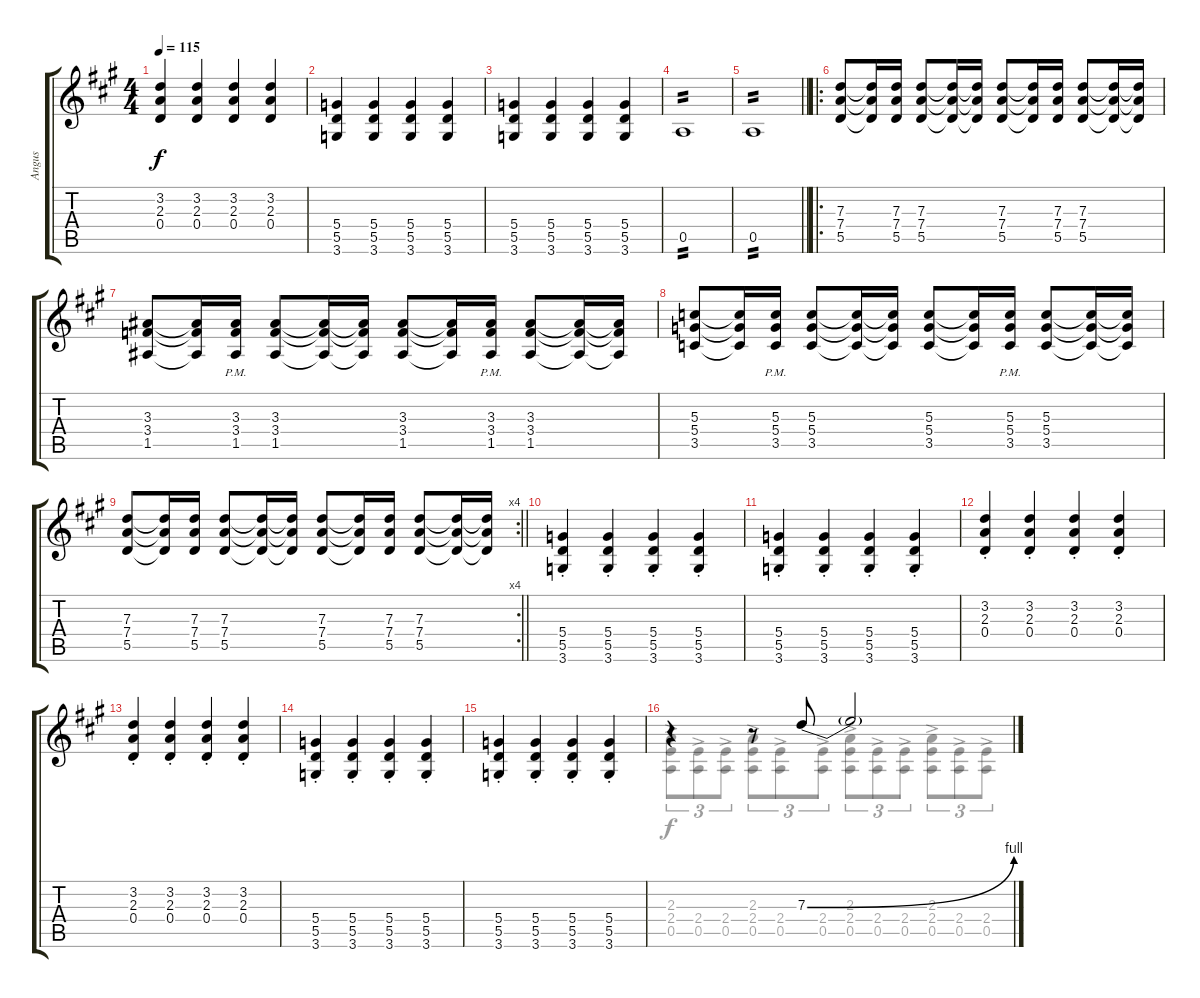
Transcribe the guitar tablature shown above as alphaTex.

\track ("Angus" "Angus") {instrument overdrivenguitar}
\staff {score tabs}
\tuning (E4 B3 G3 D3 A2 E2) {hide}
\voice
\ts (4 4)
\tempo 115
\clef g2
\ks a
(3.2 2.3 0.4).4{dy f} (3.2 2.3 0.4).4 (3.2 2.3 0.4).4 (3.2 2.3 0.4).4 |
(5.4 5.5 3.6).4 (5.4 5.5 3.6).4 (5.4 5.5 3.6).4 (5.4 5.5 3.6).4 |
(5.4 5.5 3.6).4 (5.4 5.5 3.6).4 (5.4 5.5 3.6).4 (5.4 5.5 3.6).4 |
0.5.1{tp 2} |
\barLineRight lightlight
0.5.1{tp 2} |
\ro
(7.3 7.4 5.5).8 (7.3{t} 7.4{t} 5.5{t}).16 (7.3 7.4 5.5).16 (7.3 7.4 5.5).8 (7.3{t} 7.4{t} 5.5{t}).16 (7.3{t} 7.4{t} 5.5{t}).16 (7.3 7.4 5.5).8 (7.3{t} 7.4{t} 5.5{t}).16 (7.3 7.4 5.5).16 (7.3 7.4 5.5).8 (7.3{t} 7.4{t} 5.5{t}).16 (7.3{t} 7.4{t} 5.5{t}).16 |
(3.3 3.4 1.5).8 (3.3{t} 3.4{t} 1.5{t}).16 (3.3{pm} 3.4{pm} 1.5{pm}).16 (3.3 3.4 1.5).8 (3.3{t} 3.4{t} 1.5{t}).16 (3.3{t} 3.4{t} 1.5{t}).16 (3.3 3.4 1.5).8 (3.3{t} 3.4{t} 1.5{t}).16 (3.3{pm} 3.4{pm} 1.5{pm}).16 (3.3 3.4 1.5).8 (3.3{t} 3.4{t} 1.5{t}).16 (3.3{t} 3.4{t} 1.5{t}).16 |
(5.3 5.4 3.5).8 (5.3{t} 5.4{t} 3.5{t}).16 (5.3{pm} 5.4{pm} 3.5{pm}).16 (5.3 5.4 3.5).8 (5.3{t} 5.4{t} 3.5{t}).16 (5.3{t} 5.4{t} 3.5{t}).16 (5.3 5.4 3.5).8 (5.3{t} 5.4{t} 3.5{t}).16 (5.3{pm} 5.4{pm} 3.5{pm}).16 (5.3 5.4 3.5).8 (5.3{t} 5.4{t} 3.5{t}).16 (5.3{t} 5.4{t} 3.5{t}).16 |
\rc 4
\barLineRight lightlight
(7.3 7.4 5.5).8 (7.3{t} 7.4{t} 5.5{t}).16 (7.3 7.4 5.5).16 (7.3 7.4 5.5).8 (7.3{t} 7.4{t} 5.5{t}).16 (7.3{t} 7.4{t} 5.5{t}).16 (7.3 7.4 5.5).8 (7.3{t} 7.4{t} 5.5{t}).16 (7.3 7.4 5.5).16 (7.3 7.4 5.5).8 (7.3{t} 7.4{t} 5.5{t}).16 (7.3{t} 7.4{t} 5.5{t}).16 |
(5.4 5.5 3.6{st}).4 (5.4 5.5 3.6{st}).4 (5.4 5.5 3.6{st}).4 (5.4 5.5 3.6{st}).4 |
(5.4 5.5 3.6{st}).4 (5.4 5.5 3.6{st}).4 (5.4 5.5 3.6{st}).4 (5.4 5.5 3.6{st}).4 |
(3.2 2.3 0.4{st}).4 (3.2 2.3 0.4{st}).4 (3.2 2.3 0.4{st}).4 (3.2 2.3 0.4{st}).4 |
(3.2 2.3 0.4{st}).4 (3.2 2.3 0.4{st}).4 (3.2 2.3 0.4{st}).4 (3.2 2.3 0.4{st}).4 |
(5.4 5.5 3.6{st}).4 (5.4 5.5 3.6{st}).4 (5.4 5.5 3.6{st}).4 (5.4 5.5 3.6{st}).4 |
(5.4 5.5 3.6{st}).4 (5.4 5.5 3.6{st}).4 (5.4 5.5 3.6{st}).4 (5.4 5.5 3.6{st}).4 |
r.4 r.8 7.3{be (bend 0 0 60 4)}.8 7.3{t}.2
\voice
\clef g2
\ottava regular
\simile none
\ks a
|
|
|
|
\barLineRight lightlight
|
|
|
|
\barLineRight lightlight
|
|
|
|
|
|
|
(2.3{ac} 2.4{ac} 0.5{ac}).8{tu (3 2)} (2.4{ac} 0.5{ac}).8{tu (3 2)} (2.4{ac} 0.5{ac}).8{tu (3 2)} (2.3{ac} 2.4{ac} 0.5{ac}).8{tu (3 2)} (2.4{ac} 0.5{ac}).8{tu (3 2)} (2.4{ac} 0.5{ac}).8{tu (3 2)} (2.3{ac} 2.4{ac} 0.5{ac}).8{tu (3 2)} (2.4{ac} 0.5{ac}).8{tu (3 2)} (2.4{ac} 0.5{ac}).8{tu (3 2)} (2.3{ac} 2.4{ac} 0.5{ac}).8{tu (3 2)} (2.4{ac} 0.5{ac}).8{tu (3 2)} (2.4{ac} 0.5{ac}).8{tu (3 2)}
